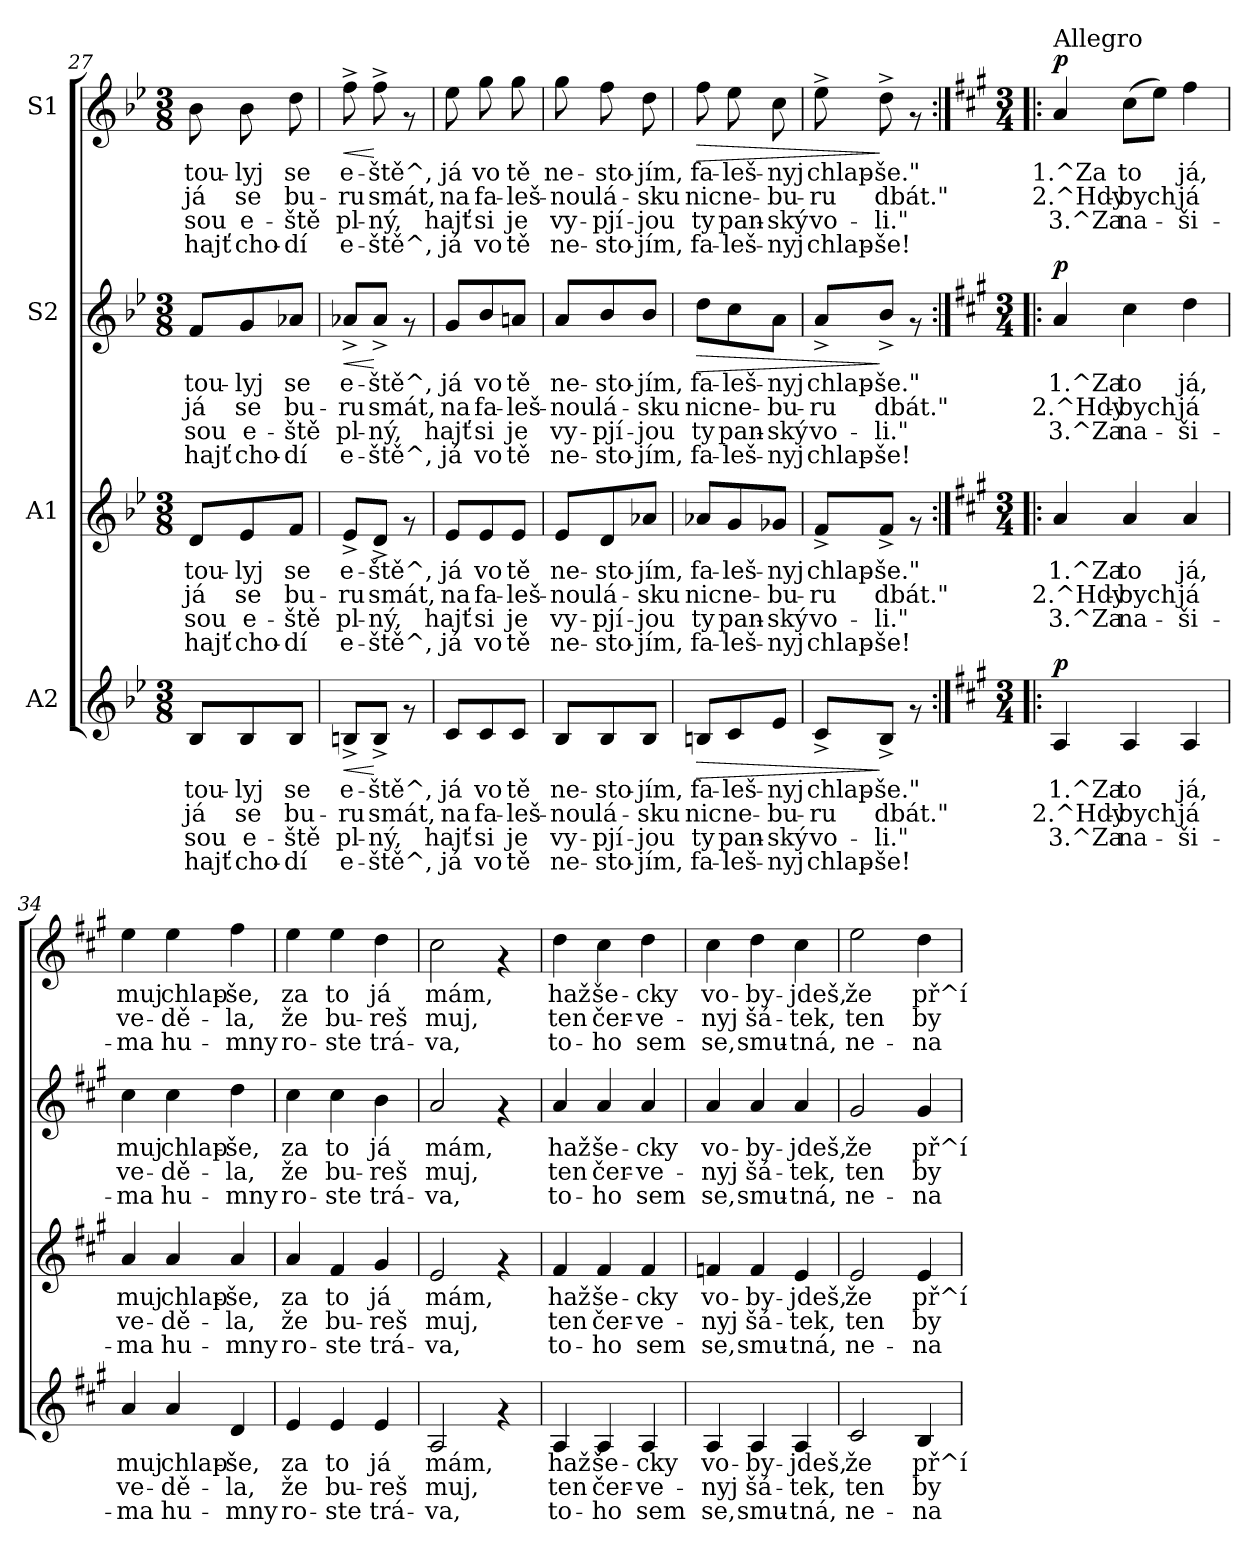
**kern	**text	**text	**text	**text	**dynam	**kern	**text	**text	**text	**text	**kern	**text	**text	**text	**text	**dynam	**kern	**text	**text	**text	**text	**dynam
*part4	*part4	*part4	*part4	*part4	*part4	*part3	*part3	*part3	*part3	*part3	*part2	*part2	*part2	*part2	*part2	*part2	*part1	*part1	*part1	*part1	*part1	*part1
*staff4	*staff4	*staff4	*staff4	*staff4	*staff4	*staff3	*staff3	*staff3	*staff3	*staff3	*staff2	*staff2	*staff2	*staff2	*staff2	*staff2	*staff1	*staff1	*staff1	*staff1	*staff1	*staff1
*I"A2	*	*	*	*	*	*I"A1	*	*	*	*	*I"S2	*	*	*	*	*	*I"S1	*	*	*	*	*
*clefG2	*	*	*	*	*	*clefG2	*	*	*	*	*clefG2	*	*	*	*	*	*clefG2	*	*	*	*	*
*k[b-e-]	*	*	*	*	*	*k[b-e-]	*	*	*	*	*k[b-e-]	*	*	*	*	*	*k[b-e-]	*	*	*	*	*
*B-:	*	*	*	*	*	*B-:	*	*	*	*	*B-:	*	*	*	*	*	*B-:	*	*	*	*	*
*M3/8	*	*	*	*	*	*M3/8	*	*	*	*	*M3/8	*	*	*	*	*	*M3/8	*	*	*	*	*
=27	=27	=27	=27	=27	=27	=27	=27	=27	=27	=27	=27	=27	=27	=27	=27	=27	=27	=27	=27	=27	=27	=27
!	!LO:LY:a:rj	!LO:LY:a:rj	!LO:LY:a:rj	!LO:LY:b:rj	!	!	!LO:LY:b:rj	!LO:LY:b:rj	!LO:LY:b:rj	!LO:LY:b:rj	!	!LO:LY:a:rj	!LO:LY:a:rj	!LO:LY:a:rj	!LO:LY:a:rj	!	!	!LO:LY:b:rj	!LO:LY:b:rj	!LO:LY:b:rj	!LO:LY:b:rj	!
8B-/L	tou-	-já	sou	hajť	.	8d/L	tou-	-já	sou	hajť	8f/L	tou-	-já	sou	hajť	.	8b-\	tou-	-já	sou	hajť	.
!	!LO:LY:a:rj	!LO:LY:a:rj	!LO:LY:a:rj	!LO:LY:b:rj	!	!	!LO:LY:b:rj	!LO:LY:b:rj	!LO:LY:b:rj	!LO:LY:b:rj	!	!LO:LY:a:rj	!LO:LY:a:rj	!LO:LY:a:rj	!LO:LY:a:rj	!	!	!LO:LY:b:rj	!LO:LY:b:rj	!LO:LY:b:rj	!LO:LY:b:rj	!
8B-/	lyj	se	e-	-cho-	.	8e-/	lyj	se	e-	-cho-	8g/	lyj	se	e-	-cho-	.	8b-\	lyj	se	e-	-cho-	.
!	!LO:LY:a:rj	!LO:LY:a:rj	!LO:LY:a:rj	!LO:LY:b:rj	!	!	!LO:LY:b:rj	!LO:LY:b:rj	!LO:LY:b:rj	!LO:LY:b:rj	!	!LO:LY:a:rj	!LO:LY:a:rj	!LO:LY:a:rj	!LO:LY:a:rj	!	!	!LO:LY:b:rj	!LO:LY:b:rj	!LO:LY:b:rj	!LO:LY:b:rj	!
8B-/J	-se	bu-	-ště	dí	.	8f/J	-se	bu-	-ště	dí	8a-X/J	-se	bu-	-ště	dí	.	8dd\	-se	bu-	-ště	dí	.
!!LO:PB:g=z
=28	=28	=28	=28	=28	=28	=28	=28	=28	=28	=28	=28	=28	=28	=28	=28	=28	=28	=28	=28	=28	=28	=28
!	!LO:LY:a:rj	!LO:LY:a:rj	!LO:LY:a:rj	!LO:LY:b:rj	!LO:HP:b	!	!LO:LY:b:rj	!LO:LY:b:rj	!LO:LY:b:rj	!LO:LY:b:rj	!	!LO:LY:a:rj	!LO:LY:a:rj	!LO:LY:a:rj	!LO:LY:b:rj	!LO:HP:b	!	!LO:LY:b:rj	!LO:LY:b:rj	!LO:LY:b:rj	!LO:LY:b:rj	!LO:HP:b
8Bn^>/L	e-	-ru	pl-	-e-	<	8e-^>/L	e-	-ru	pl-	-e-	8a-X^>/L	e-	-ru	pl-	-e-	<	8ff^>\	e-	-ru	pl-	-e-	<
!	!LO:LY:a:rj	!LO:LY:a:rj	!LO:LY:a:rj	!LO:LY:b:rj	!	!	!LO:LY:b:rj	!LO:LY:b:rj	!LO:LY:b:rj	!LO:LY:b:rj	!	!LO:LY:a:rj	!LO:LY:a:rj	!LO:LY:a:rj	!LO:LY:b:rj	!	!	!LO:LY:b:rj	!LO:LY:b:rj	!LO:LY:b:rj	!LO:LY:b:rj	!
8B^>/J	-ště^,	smát,	ný,	ště^,	[	8d^>/J	-ště^,	smát,	ný,	ště^,	8a-^>/J	-ště^,	smát,	ný,	ště^,	[	8ff^>\	-ště^,	smát,	ný,	ště^,	[
8rf	.	.	.	.	.	8rf	.	.	.	.	8rf	.	.	.	.	.	8rf	.	.	.	.	.
=29	=29	=29	=29	=29	=29	=29	=29	=29	=29	=29	=29	=29	=29	=29	=29	=29	=29	=29	=29	=29	=29	=29
!	!LO:LY:a:rj	!LO:LY:a:rj	!LO:LY:a:rj	!LO:LY:b:rj	!	!	!LO:LY:b:rj	!LO:LY:b:rj	!LO:LY:b:rj	!LO:LY:b:rj	!	!LO:LY:a:rj	!LO:LY:a:rj	!LO:LY:a:rj	!LO:LY:b:rj	!	!	!LO:LY:b:rj	!LO:LY:b:rj	!LO:LY:b:rj	!LO:LY:b:rj	!
8c/L	já	na	hajť	já	.	8e-/L	já	na	hajť	já	8g/L	já	na	hajť	já	.	8ee-\	já	na	hajť	já	.
!	!LO:LY:a:rj	!LO:LY:a:rj	!LO:LY:a:rj	!LO:LY:b:rj	!	!	!LO:LY:b:rj	!LO:LY:b:rj	!LO:LY:b:rj	!LO:LY:b:rj	!	!LO:LY:a:rj	!LO:LY:a:rj	!LO:LY:a:rj	!LO:LY:b:rj	!	!	!LO:LY:b:rj	!LO:LY:b:rj	!LO:LY:b:rj	!LO:LY:b:rj	!
8c/	vo	fa-	-si	vo	.	8e-/	vo	fa-	-si	vo	8b-/	vo	fa-	-si	vo	.	8gg\	vo	fa-	-si	vo	.
!	!LO:LY:a:rj	!LO:LY:a:rj	!LO:LY:a:rj	!LO:LY:b:rj	!	!	!LO:LY:b:rj	!LO:LY:b:rj	!LO:LY:b:rj	!LO:LY:b:rj	!	!LO:LY:a:rj	!LO:LY:a:rj	!LO:LY:a:rj	!LO:LY:b:rj	!	!	!LO:LY:b:rj	!LO:LY:b:rj	!LO:LY:b:rj	!LO:LY:b:rj	!
8c/J	tě	leš-	-je	tě	.	8e-/J	tě	leš-	-je	tě	8an/J	tě	leš-	-je	tě	.	8gg\	tě	leš-	-je	tě	.
=30	=30	=30	=30	=30	=30	=30	=30	=30	=30	=30	=30	=30	=30	=30	=30	=30	=30	=30	=30	=30	=30	=30
!	!LO:LY:a:rj	!LO:LY:a:rj	!LO:LY:a:rj	!LO:LY:b:rj	!	!	!LO:LY:b:rj	!LO:LY:b:rj	!LO:LY:b:rj	!LO:LY:b:rj	!	!LO:LY:a:rj	!LO:LY:a:rj	!LO:LY:a:rj	!LO:LY:b:rj	!	!	!LO:LY:b:rj	!LO:LY:b:rj	!LO:LY:b:rj	!LO:LY:b:rj	!
8B-/L	ne-	-nou	vy-	-ne-	.	8e-/L	ne-	-nou	vy-	-ne-	8a/L	ne-	-nou	vy-	-ne-	.	8gg\	ne-	-nou	vy-	-ne-	.
!	!LO:LY:a:rj	!LO:LY:a:rj	!LO:LY:a:rj	!LO:LY:b:rj	!	!	!LO:LY:b:rj	!LO:LY:b:rj	!LO:LY:b:rj	!LO:LY:b:rj	!	!LO:LY:a:rj	!LO:LY:a:rj	!LO:LY:a:rj	!LO:LY:b:rj	!	!	!LO:LY:b:rj	!LO:LY:b:rj	!LO:LY:b:rj	!LO:LY:b:rj	!
8B-/	-sto-	-lá-	-pjí-	-sto-	.	8d/	-sto-	-lá-	-pjí-	-sto-	8b-/	-sto-	-lá-	-pjí-	-sto-	.	8ff\	-sto-	-lá-	-pjí-	-sto-	.
!	!LO:LY:a:rj	!LO:LY:a:rj	!LO:LY:a:rj	!LO:LY:b:rj	!	!	!LO:LY:b:rj	!LO:LY:b:rj	!LO:LY:b:rj	!LO:LY:b:rj	!	!LO:LY:a:rj	!LO:LY:a:rj	!LO:LY:a:rj	!LO:LY:b:rj	!	!	!LO:LY:b:rj	!LO:LY:b:rj	!LO:LY:b:rj	!LO:LY:b:rj	!
8B-/J	-jím,	sku	jou	jím,	.	8a-X/J	-jím,	sku	jou	jím,	8b-/J	-jím,	sku	jou	jím,	.	8dd\	-jím,	sku	jou	jím,	.
=31	=31	=31	=31	=31	=31	=31	=31	=31	=31	=31	=31	=31	=31	=31	=31	=31	=31	=31	=31	=31	=31	=31
!	!LO:LY:a:rj	!LO:LY:a:rj	!LO:LY:a:rj	!LO:LY:b:rj	!LO:HP:b	!	!LO:LY:b:rj	!LO:LY:b:rj	!LO:LY:b:rj	!LO:LY:b:rj	!	!LO:LY:a:rj	!LO:LY:a:rj	!LO:LY:a:rj	!LO:LY:b:rj	!LO:HP:b	!	!LO:LY:b:rj	!LO:LY:b:rj	!LO:LY:b:rj	!LO:LY:b:rj	!LO:HP:b
8Bn/L	fa-	-nic	ty	fa-	>	8a-X/L	fa-	-nic	ty	fa-	8dd\L	fa-	-nic	ty	fa-	>	8ff\	fa-	-nic	ty	fa-	>
!	!LO:LY:a:rj	!LO:LY:a:rj	!LO:LY:a:rj	!LO:LY:b:rj	!	!	!LO:LY:b:rj	!LO:LY:b:rj	!LO:LY:b:rj	!LO:LY:b:rj	!	!LO:LY:a:rj	!LO:LY:a:rj	!LO:LY:a:rj	!LO:LY:b:rj	!	!	!LO:LY:b:rj	!LO:LY:b:rj	!LO:LY:b:rj	!LO:LY:b:rj	!
8c/	-leš-	-ne-	-pan-	-leš-	.	8g/	-leš-	-ne-	-pan-	-leš-	8cc\	-leš-	-ne-	-pan-	-leš-	.	8ee-\	-leš-	-ne-	-pan-	-leš-	.
!	!LO:LY:a:rj	!LO:LY:a:rj	!LO:LY:a:rj	!LO:LY:b:rj	!	!	!LO:LY:b:rj	!LO:LY:b:rj	!LO:LY:b:rj	!LO:LY:b:rj	!	!LO:LY:a:rj	!LO:LY:a:rj	!LO:LY:a:rj	!LO:LY:b:rj	!	!	!LO:LY:b:rj	!LO:LY:b:rj	!LO:LY:b:rj	!LO:LY:b:rj	!
8e-/J	-nyj	bu-	-ský	nyj	.	8g-X/J	-nyj	bu-	-ský	nyj	8a\J	-nyj	bu-	-ský	nyj	.	8cc\	-nyj	bu-	-ský	nyj	.
=32	=32	=32	=32	=32	=32	=32	=32	=32	=32	=32	=32	=32	=32	=32	=32	=32	=32	=32	=32	=32	=32	=32
!	!LO:LY:a:rj	!LO:LY:a:rj	!LO:LY:a:rj	!LO:LY:b:rj	!	!	!LO:LY:b:rj	!LO:LY:b:rj	!LO:LY:b:rj	!LO:LY:b:rj	!	!LO:LY:a:rj	!LO:LY:a:rj	!LO:LY:a:rj	!LO:LY:b:rj	!	!	!LO:LY:b:rj	!LO:LY:b:rj	!LO:LY:b:rj	!LO:LY:b:rj	!
8c^>/L	chlap-	-ru	vo-	-chlap-	.	8f^>/L	chlap-	-ru	vo-	-chlap-	8a^>/L	chlap-	-ru	vo-	-chlap-	.	8ee-^>\	chlap-	-ru	vo-	-chlap-	.
!	!LO:LY:a:rj	!LO:LY:a:rj	!LO:LY:a:rj	!LO:LY:b:rj	!	!	!LO:LY:b:rj	!LO:LY:b:rj	!LO:LY:b:rj	!LO:LY:b:rj	!	!LO:LY:a:rj	!LO:LY:a:rj	!LO:LY:a:rj	!LO:LY:b:rj	!	!	!LO:LY:b:rj	!LO:LY:b:rj	!LO:LY:b:rj	!LO:LY:b:rj	!
8B-^>/J	-še."	dbát."	li."	še!	]	8f^>/J	-še."	dbát."	li."	še!	8b-^>/J	-še."	dbát."	li."	še!	]	8dd^>\	-še."	dbát."	li."	še!	]
8rf	.	.	.	.	.	8rf	.	.	.	.	8rf	.	.	.	.	.	8rf	.	.	.	.	.
!!LO:PB:g=z
=33:|!|:	=33:|!|:	=33:|!|:	=33:|!|:	=33:|!|:	=33:|!|:	=33:|!|:	=33:|!|:	=33:|!|:	=33:|!|:	=33:|!|:	=33:|!|:	=33:|!|:	=33:|!|:	=33:|!|:	=33:|!|:	=33:|!|:	=33:|!|:	=33:|!|:	=33:|!|:	=33:|!|:	=33:|!|:	=33:|!|:
*k[f#c#g#]	*	*	*	*	*	*k[f#c#g#]	*	*	*	*	*k[f#c#g#]	*	*	*	*	*	*k[f#c#g#]	*	*	*	*	*
*A:	*	*	*	*	*	*A:	*	*	*	*	*A:	*	*	*	*	*	*A:	*	*	*	*	*
*M3/4	*	*	*	*	*	*M3/4	*	*	*	*	*M3/4	*	*	*	*	*	*M3/4	*	*	*	*	*
!	!	!	!	!	!	!	!	!	!	!	!	!	!	!	!	!	!LO:TX:a:t=Allegro	!	!	!	!	!
!	!LO:LY:a:rj	!LO:LY:a:rj	!LO:LY:a:rj	!	!LO:DY:b	!	!LO:LY:b:rj	!LO:LY:b:rj	!LO:LY:b:rj	!	!	!LO:LY:a:rj	!LO:LY:a:rj	!LO:LY:a:rj	!	!LO:DY:b	!	!LO:LY:b:rj	!LO:LY:b:rj	!LO:LY:b:rj	!	!LO:DY:a
4A/	1.^Za	2.^Hdy-	-3.^Za	.	p	4a/	1.^Za	2.^Hdy-	-3.^Za	.	4a/	1.^Za	2.^Hdy-	-3.^Za	.	p	4a/	1.^Za	2.^Hdy-	-3.^Za	.	p
!	!LO:LY:a:rj	!LO:LY:a:rj	!LO:LY:a:rj	!	!	!	!LO:LY:b:rj	!LO:LY:b:rj	!LO:LY:b:rj	!	!	!LO:LY:a:rj	!LO:LY:a:rj	!LO:LY:a:rj	!	!	!	!LO:LY:b:rj	!LO:LY:b:rj	!LO:LY:b:rj	!	!
4A/	to	bych	na-	.	.	4a/	to	bych	na-	.	4cc#\	to	bych	na-	.	.	(>8cc#\L	to	bych	na-	.	.
!	!	!	!	!	!	!	!	!	!	!	!	!	!	!	!	!	!	!LO:LY:b:rj	!LO:LY:b:rj	!LO:LY:b:rj	!	!
.	.	.	.	.	.	.	.	.	.	.	.	.	.	.	.	.	8ee\J)	--	-	.	.	.
!	!LO:LY:a:rj	!LO:LY:a:rj	!LO:LY:a:rj	!	!	!	!LO:LY:b:rj	!LO:LY:b:rj	!LO:LY:b:rj	!	!	!LO:LY:a:rj	!LO:LY:a:rj	!LO:LY:a:rj	!	!	!	!LO:LY:b:rj	!LO:LY:b:rj	!LO:LY:b:rj	!	!
4A/	-já,	já	ši-	.	.	4a/	-já,	já	ši-	.	4dd\	-já,	já	ši-	.	.	4ff#\	já,	já	ši-	.	.
=34	=34	=34	=34	=34	=34	=34	=34	=34	=34	=34	=34	=34	=34	=34	=34	=34	=34	=34	=34	=34	=34	=34
!	!LO:LY:a:rj	!LO:LY:a:rj	!LO:LY:a:rj	!	!	!	!LO:LY:b:rj	!LO:LY:b:rj	!LO:LY:b:rj	!	!	!LO:LY:a:rj	!LO:LY:a:rj	!LO:LY:a:rj	!	!	!	!LO:LY:b:rj	!LO:LY:b:rj	!LO:LY:b:rj	!	!
4a/	-muj	ve-	-ma	.	.	4a/	-muj	ve-	-ma	.	4cc#\	-muj	ve-	-ma	.	.	4ee\	-muj	ve-	-ma	.	.
!	!LO:LY:a:rj	!LO:LY:a:rj	!LO:LY:a:rj	!	!	!	!LO:LY:b:rj	!LO:LY:b:rj	!LO:LY:b:rj	!	!	!LO:LY:a:rj	!LO:LY:a:rj	!LO:LY:a:rj	!	!	!	!LO:LY:b:rj	!LO:LY:b:rj	!LO:LY:b:rj	!	!
4a/	chlap-	-dě-	-hu-	.	.	4a/	chlap-	-dě-	-hu-	.	4cc#\	chlap-	-dě-	-hu-	.	.	4ee\	chlap-	-dě-	-hu-	.	.
!	!LO:LY:a:rj	!LO:LY:a:rj	!LO:LY:a:rj	!	!	!	!LO:LY:b:rj	!LO:LY:b:rj	!LO:LY:b:rj	!	!	!LO:LY:a:rj	!LO:LY:a:rj	!LO:LY:a:rj	!	!	!	!LO:LY:b:rj	!LO:LY:b:rj	!LO:LY:b:rj	!	!
4d/	-še,	la,	mny	.	.	4a/	-še,	la,	mny	.	4dd\	-še,	la,	mny	.	.	4ff#\	-še,	la,	mny	.	.
=35	=35	=35	=35	=35	=35	=35	=35	=35	=35	=35	=35	=35	=35	=35	=35	=35	=35	=35	=35	=35	=35	=35
!	!LO:LY:a:rj	!LO:LY:a:rj	!LO:LY:a:rj	!	!	!	!LO:LY:b:rj	!LO:LY:b:rj	!LO:LY:b:rj	!	!	!LO:LY:a:rj	!LO:LY:a:rj	!LO:LY:a:rj	!	!	!	!LO:LY:b:rj	!LO:LY:b:rj	!LO:LY:b:rj	!	!
4e/	za	že	ro-	.	.	4a/	za	že	ro-	.	4cc#\	za	že	ro-	.	.	4ee\	za	že	ro-	.	.
!	!LO:LY:a:rj	!LO:LY:a:rj	!LO:LY:a:rj	!	!	!	!LO:LY:b:rj	!LO:LY:b:rj	!LO:LY:b:rj	!	!	!LO:LY:a:rj	!LO:LY:a:rj	!LO:LY:a:rj	!	!	!	!LO:LY:b:rj	!LO:LY:b:rj	!LO:LY:b:rj	!	!
4e/	-to	bu-	-ste	.	.	4f#/	-to	bu-	-ste	.	4cc#\	-to	bu-	-ste	.	.	4ee\	-to	bu-	-ste	.	.
!	!LO:LY:a:rj	!LO:LY:a:rj	!LO:LY:a:rj	!	!	!	!LO:LY:b:rj	!LO:LY:b:rj	!LO:LY:b:rj	!	!	!LO:LY:a:rj	!LO:LY:a:rj	!LO:LY:a:rj	!	!	!	!LO:LY:b:rj	!LO:LY:b:rj	!LO:LY:b:rj	!	!
4e/	já	reš	trá-	.	.	4g#/	já	reš	trá-	.	4b\	já	reš	trá-	.	.	4dd\	já	reš	trá-	.	.
=36	=36	=36	=36	=36	=36	=36	=36	=36	=36	=36	=36	=36	=36	=36	=36	=36	=36	=36	=36	=36	=36	=36
!	!LO:LY:a:rj	!LO:LY:a:rj	!LO:LY:a:rj	!	!	!	!LO:LY:b:rj	!LO:LY:b:rj	!LO:LY:b:rj	!	!	!LO:LY:a:rj	!LO:LY:a:rj	!LO:LY:a:rj	!	!	!	!LO:LY:b:rj	!LO:LY:b:rj	!LO:LY:b:rj	!	!
2A/	-mám,	muj,	va,	.	.	2e/	-mám,	muj,	va,	.	2a/	-mám,	muj,	va,	.	.	2cc#\	-mám,	muj,	va,	.	.
4rf	.	.	.	.	.	4rf	.	.	.	.	4rf	.	.	.	.	.	4rf	.	.	.	.	.
=37	=37	=37	=37	=37	=37	=37	=37	=37	=37	=37	=37	=37	=37	=37	=37	=37	=37	=37	=37	=37	=37	=37
!	!LO:LY:a:rj	!LO:LY:a:rj	!LO:LY:a:rj	!	!	!	!LO:LY:b:rj	!LO:LY:b:rj	!LO:LY:b:rj	!	!	!LO:LY:a:rj	!LO:LY:a:rj	!LO:LY:a:rj	!	!	!	!LO:LY:b:rj	!LO:LY:b:rj	!LO:LY:b:rj	!	!
4A/	haž	ten	to-	.	.	4f#/	haž	ten	to-	.	4a/	haž	ten	to-	.	.	4dd\	haž	ten	to-	.	.
!	!LO:LY:a:rj	!LO:LY:a:rj	!LO:LY:a:rj	!	!	!	!LO:LY:b:rj	!LO:LY:b:rj	!LO:LY:b:rj	!	!	!LO:LY:a:rj	!LO:LY:a:rj	!LO:LY:a:rj	!	!	!	!LO:LY:b:rj	!LO:LY:b:rj	!LO:LY:b:rj	!	!
4A/	-še-	-čer-	-ho	.	.	4f#/	-še-	-čer-	-ho	.	4a/	-še-	-čer-	-ho	.	.	4cc#\	-še-	-čer-	-ho	.	.
!	!LO:LY:a:rj	!LO:LY:a:rj	!LO:LY:a:rj	!	!	!	!LO:LY:b:rj	!LO:LY:b:rj	!LO:LY:b:rj	!	!	!LO:LY:a:rj	!LO:LY:a:rj	!LO:LY:a:rj	!	!	!	!LO:LY:b:rj	!LO:LY:b:rj	!LO:LY:b:rj	!	!
4A/	cky	ve-	-sem	.	.	4f#/	cky	ve-	-sem	.	4a/	cky	ve-	-sem	.	.	4dd\	cky	ve-	-sem	.	.
=38	=38	=38	=38	=38	=38	=38	=38	=38	=38	=38	=38	=38	=38	=38	=38	=38	=38	=38	=38	=38	=38	=38
!	!LO:LY:a:rj	!LO:LY:a:rj	!LO:LY:a:rj	!	!	!	!LO:LY:b:rj	!LO:LY:b:rj	!LO:LY:b:rj	!	!	!LO:LY:a:rj	!LO:LY:a:rj	!LO:LY:a:rj	!	!	!	!LO:LY:b:rj	!LO:LY:b:rj	!LO:LY:b:rj	!	!
4A/	vo-	-nyj	se,	.	.	4fn/	vo-	-nyj	se,	.	4a/	vo-	-nyj	se,	.	.	4cc#\	vo-	-nyj	se,	.	.
!	!LO:LY:a:rj	!LO:LY:a:rj	!LO:LY:a:rj	!	!	!	!LO:LY:b:rj	!LO:LY:b:rj	!LO:LY:b:rj	!	!	!LO:LY:a:rj	!LO:LY:a:rj	!LO:LY:a:rj	!	!	!	!LO:LY:b:rj	!LO:LY:b:rj	!LO:LY:b:rj	!	!
4A/	by-	-šá-	-smu-	.	.	4f/	by-	-šá-	-smu-	.	4a/	by-	-šá-	-smu-	.	.	4dd\	by-	-šá-	-smu-	.	.
!	!LO:LY:a:rj	!LO:LY:a:rj	!LO:LY:a:rj	!	!	!	!LO:LY:b:rj	!LO:LY:b:rj	!LO:LY:b:rj	!	!	!LO:LY:a:rj	!LO:LY:a:rj	!LO:LY:a:rj	!	!	!	!LO:LY:b:rj	!LO:LY:b:rj	!LO:LY:b:rj	!	!
4A/	-jdeš,	tek,	tná,	.	.	4e/	-jdeš,	tek,	tná,	.	4a/	-jdeš,	tek,	tná,	.	.	4cc#\	-jdeš,	tek,	tná,	.	.
!!LO:LB:g=z
=39	=39	=39	=39	=39	=39	=39	=39	=39	=39	=39	=39	=39	=39	=39	=39	=39	=39	=39	=39	=39	=39	=39
!	!LO:LY:a:rj	!LO:LY:a:rj	!LO:LY:a:rj	!	!	!	!LO:LY:b:rj	!LO:LY:b:rj	!LO:LY:b:rj	!	!	!LO:LY:a:rj	!LO:LY:a:rj	!LO:LY:a:rj	!	!	!	!LO:LY:b:rj	!LO:LY:b:rj	!LO:LY:b:rj	!	!
2c#/	že	ten	ne-	.	.	2e/	že	ten	ne-	.	2g#/	že	ten	ne-	.	.	2ee\	že	ten	ne-	.	.
!	!LO:LY:a:rj	!LO:LY:a:rj	!LO:LY:a:rj	!	!	!	!LO:LY:b:rj	!LO:LY:b:rj	!LO:LY:b:rj	!	!	!LO:LY:a:rj	!LO:LY:a:rj	!LO:LY:a:rj	!	!	!	!LO:LY:b:rj	!LO:LY:b:rj	!LO:LY:b:rj	!	!
4B/	-př^í-	-by	na-	.	.	4e/	-př^í-	-by	na-	.	4g#/	-př^í-	-by	na-	.	.	4dd\	-př^í-	-by	na-	.	.
=	=	=	=	=	=	=	=	=	=	=	=	=	=	=	=	=	=	=	=	=	=	=
*-	*-	*-	*-	*-	*-	*-	*-	*-	*-	*-	*-	*-	*-	*-	*-	*-	*-	*-	*-	*-	*-	*-
